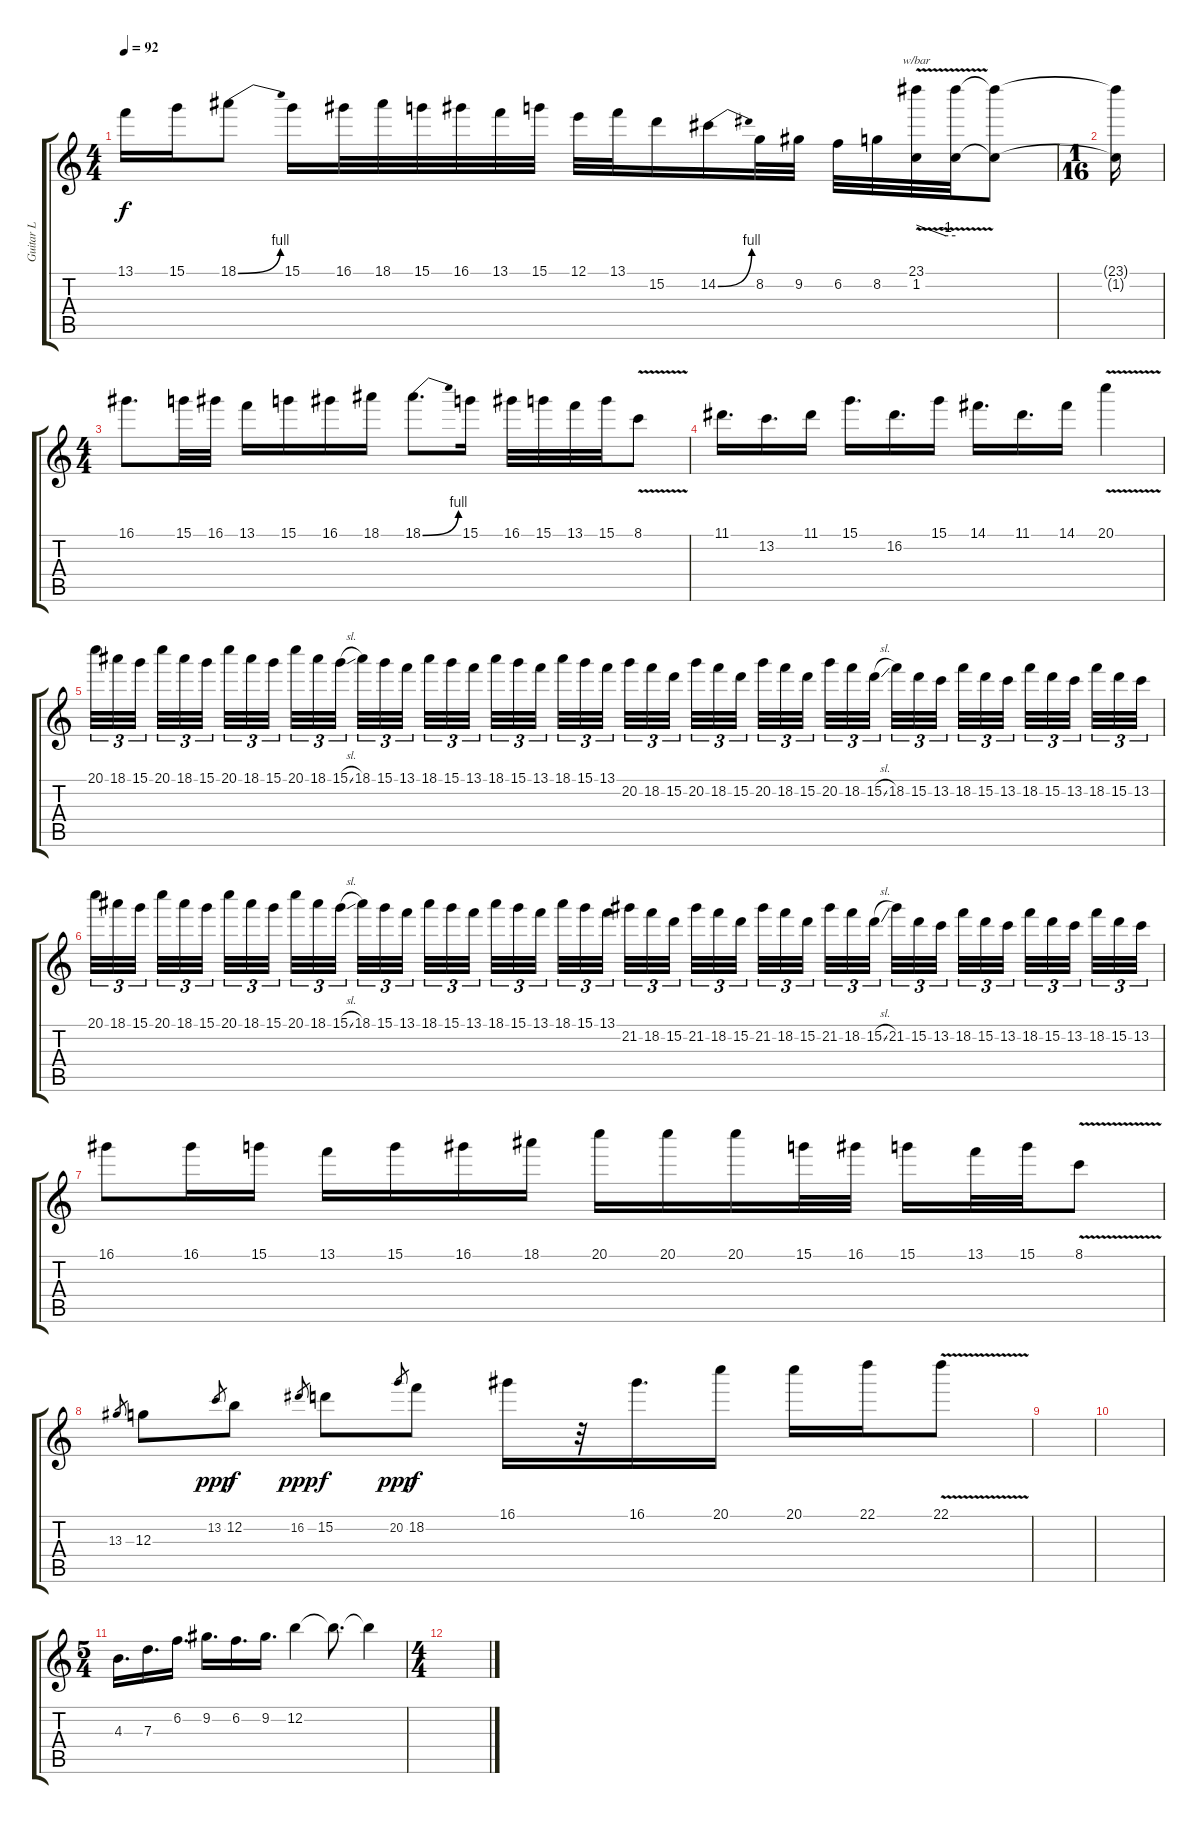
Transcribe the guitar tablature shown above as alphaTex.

\track ("Guitar L" "Guitar L") {instrument distortionguitar}
\staff {score tabs}
\tuning (E4 B3 G3 D3 A2 E2) {hide}
\ts (4 4)
\tempo 92
\clef g2
\ks c
13.1.16{dy f} 15.1.16 18.1{be (bend 0 0 60 4)}.8 15.1.16 16.1.32 18.1.32 15.1.32 16.1.32 13.1.32 15.1.32 12.1.32 13.1.32 15.2.16 14.2{be (bend 0 0 60 4)}.16 8.2.32 9.2.32 6.2.32 8.2.32 (23.1{v} 1.2).32{tbe (custom default 0 0 45 -4 60 -4)} (23.1{t} 1.2{t}).32 (23.1{t} 1.2{t}).8 |
\ts (1 16)
(23.1{t} 1.2{t}).16 |
\ts (4 4)
16.1.8{d} 15.1.32 16.1.32 13.1.16 15.1.16 16.1.16 18.1.16 18.1{be (bend 0 0 60 4)}.8{d} 15.1.16 16.1.32 15.1.32 13.1.32 15.1.32 8.1{v}.8 |
11.1.16{d} 13.2.16{d} 11.1.16 15.1.16{d} 16.2.16{d} 15.1.16 14.1.16{d} 11.1.16{d} 14.1.16 20.1{v}.4 |
20.1.32{tu (3 2)} 18.1.32{tu (3 2)} 15.1.32{tu (3 2) beam splitsecondary} 20.1.32{tu (3 2)} 18.1.32{tu (3 2)} 15.1.32{tu (3 2) beam splitsecondary} 20.1.32{tu (3 2)} 18.1.32{tu (3 2)} 15.1.32{tu (3 2) beam splitsecondary} 20.1.32{tu (3 2)} 18.1.32{tu (3 2)} 15.1{sl}.32{tu (3 2)} 18.1.32{tu (3 2)} 15.1.32{tu (3 2)} 13.1.32{tu (3 2) beam splitsecondary} 18.1.32{tu (3 2)} 15.1.32{tu (3 2)} 13.1.32{tu (3 2) beam splitsecondary} 18.1.32{tu (3 2)} 15.1.32{tu (3 2)} 13.1.32{tu (3 2) beam splitsecondary} 18.1.32{tu (3 2)} 15.1.32{tu (3 2)} 13.1.32{tu (3 2)} 20.2.32{tu (3 2)} 18.2.32{tu (3 2)} 15.2.32{tu (3 2) beam splitsecondary} 20.2.32{tu (3 2)} 18.2.32{tu (3 2)} 15.2.32{tu (3 2) beam splitsecondary} 20.2.32{tu (3 2)} 18.2.32{tu (3 2)} 15.2.32{tu (3 2) beam splitsecondary} 20.2.32{tu (3 2)} 18.2.32{tu (3 2)} 15.2{sl}.32{tu (3 2)} 18.2.32{tu (3 2)} 15.2.32{tu (3 2)} 13.2.32{tu (3 2) beam splitsecondary} 18.2.32{tu (3 2)} 15.2.32{tu (3 2)} 13.2.32{tu (3 2) beam splitsecondary} 18.2.32{tu (3 2)} 15.2.32{tu (3 2)} 13.2.32{tu (3 2) beam splitsecondary} 18.2.32{tu (3 2)} 15.2.32{tu (3 2)} 13.2.32{tu (3 2)} |
20.1.32{tu (3 2)} 18.1.32{tu (3 2)} 15.1.32{tu (3 2) beam splitsecondary} 20.1.32{tu (3 2)} 18.1.32{tu (3 2)} 15.1.32{tu (3 2) beam splitsecondary} 20.1.32{tu (3 2)} 18.1.32{tu (3 2)} 15.1.32{tu (3 2) beam splitsecondary} 20.1.32{tu (3 2)} 18.1.32{tu (3 2)} 15.1{sl}.32{tu (3 2)} 18.1.32{tu (3 2)} 15.1.32{tu (3 2)} 13.1.32{tu (3 2) beam splitsecondary} 18.1.32{tu (3 2)} 15.1.32{tu (3 2)} 13.1.32{tu (3 2) beam splitsecondary} 18.1.32{tu (3 2)} 15.1.32{tu (3 2)} 13.1.32{tu (3 2) beam splitsecondary} 18.1.32{tu (3 2)} 15.1.32{tu (3 2)} 13.1.32{tu (3 2)} 21.2.32{tu (3 2)} 18.2.32{tu (3 2)} 15.2.32{tu (3 2) beam splitsecondary} 21.2.32{tu (3 2)} 18.2.32{tu (3 2)} 15.2.32{tu (3 2) beam splitsecondary} 21.2.32{tu (3 2)} 18.2.32{tu (3 2)} 15.2.32{tu (3 2) beam splitsecondary} 21.2.32{tu (3 2)} 18.2.32{tu (3 2)} 15.2{sl}.32{tu (3 2)} 21.2.32{tu (3 2)} 15.2.32{tu (3 2)} 13.2.32{tu (3 2) beam splitsecondary} 18.2.32{tu (3 2)} 15.2.32{tu (3 2)} 13.2.32{tu (3 2) beam splitsecondary} 18.2.32{tu (3 2)} 15.2.32{tu (3 2)} 13.2.32{tu (3 2) beam splitsecondary} 18.2.32{tu (3 2)} 15.2.32{tu (3 2)} 13.2.32{tu (3 2)} |
16.1.8 16.1.16 15.1.16 13.1.16 15.1.16 16.1.16 18.1.16 20.1.16 20.1.16 20.1.16 15.1.32 16.1.32 15.1.16 13.1.32 15.1.32 8.1{v}.8 |
13.3.8{gr} 12.3.8 13.2.8{gr dy ppp} 12.2.8{dy f} 16.2.8{gr dy ppp} 15.2.8{dy f} 20.2.8{gr dy ppp} 18.2.8{dy f} 16.1.16 r.32 16.1.16{d} 20.1.16 20.1.16 22.1.16 22.1{v}.8 |
|
|
\ts (5 4)
4.3.16{d} 7.3.16{d} 6.2.16{d} 9.2.16{d} 6.2.16{d} 9.2.16{d} 12.2.4 12.2{t}.8{d} 12.2{t}.4 |
\ts (4 4)
